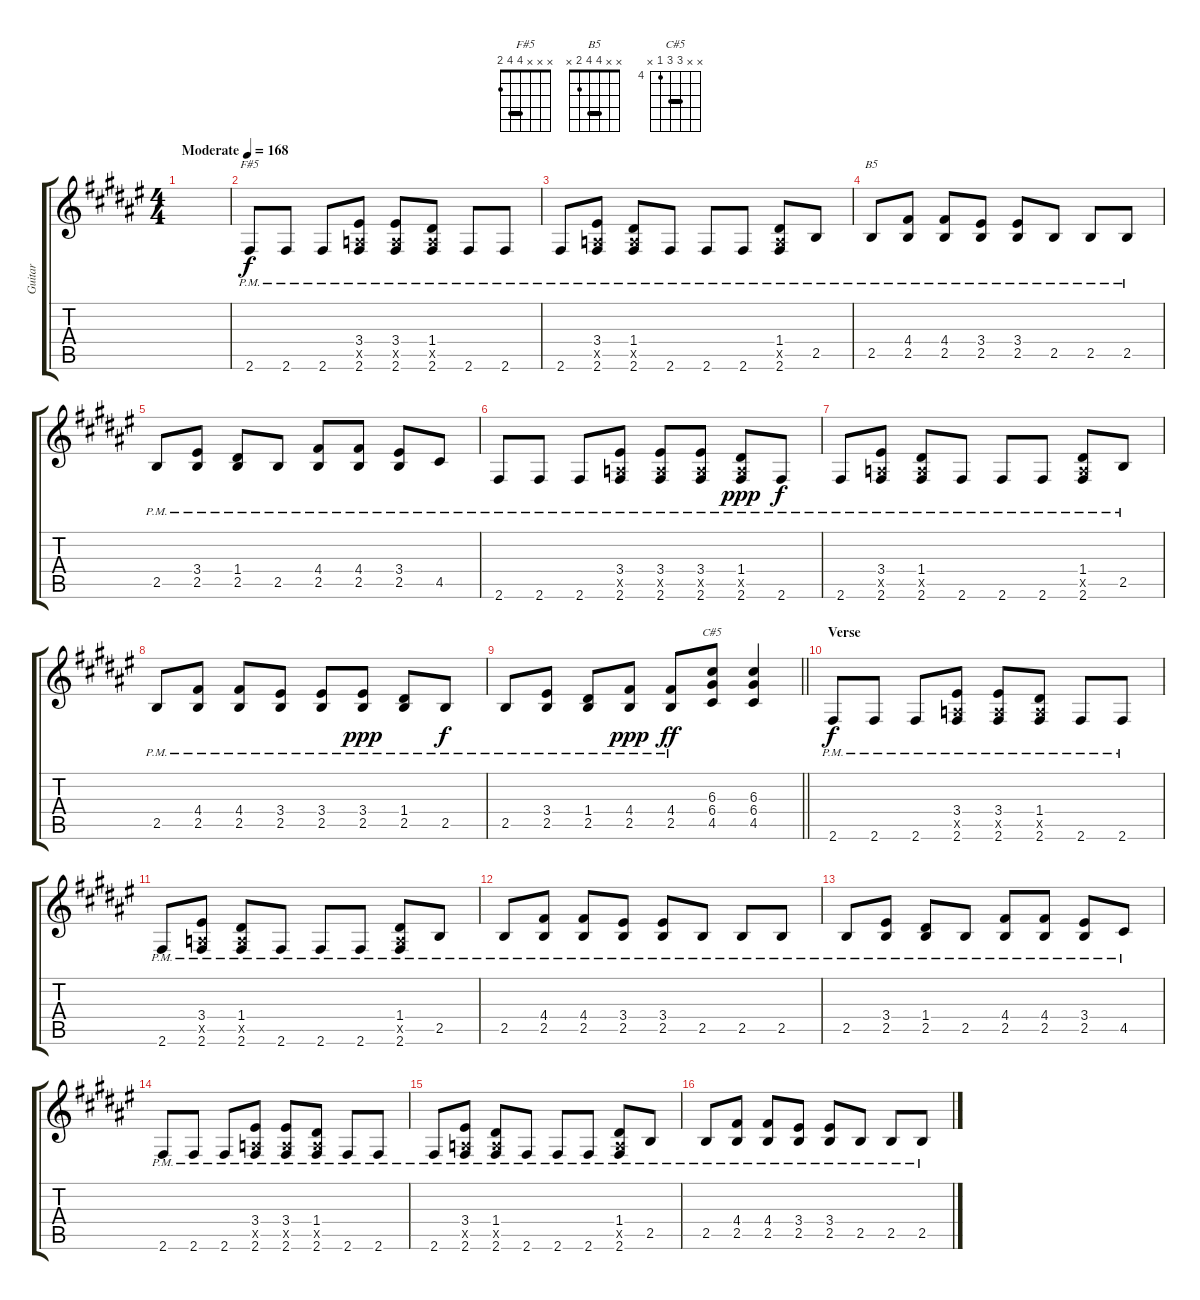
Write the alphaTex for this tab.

\track ("Guitar" "Guitar") {instrument overdrivenguitar}
\staff {score tabs}
\tuning (E4 B3 G3 D3 A2 E2) {hide}
\chord ("F#5" x x x 4 4 2) {barre 4}
\chord ("B5" x x 4 4 2 x) {barre 4}
\chord ("C#5" x x 6 6 4 x) {firstfret 4 barre 6}
\ts (4 4)
\tempo (168 "Moderate")
\clef g2
\ks f#
|
2.6{pm}.8{ch "F#5"} 2.6{pm}.8 2.6{pm}.8 (3.4{pm} 0.5{x} 2.6{pm}).8 (3.4{pm} 0.5{x} 2.6{pm}).8 (1.4{pm} 0.5{x} 2.6{pm}).8 2.6{pm}.8 2.6{pm}.8 |
2.6{pm}.8 (3.4{pm} 0.5{x} 2.6{pm}).8 (1.4{pm} 0.5{x} 2.6{pm}).8 2.6{pm}.8 2.6{pm}.8 2.6{pm}.8 (1.4{pm} 0.5{x} 2.6{pm}).8 2.5{pm}.8 |
2.5{pm}.8{ch "B5"} (4.4{pm} 2.5{pm}).8 (4.4{pm} 2.5{pm}).8 (3.4{pm} 2.5{pm}).8 (3.4{pm} 2.5{pm}).8 2.5{pm}.8 2.5{pm}.8 2.5{pm}.8 |
2.5{pm}.8 (3.4{pm} 2.5{pm}).8 (1.4{pm} 2.5{pm}).8 2.5{pm}.8 (4.4{pm} 2.5{pm}).8 (4.4{pm} 2.5{pm}).8 (3.4{pm} 2.5{pm}).8 4.5{pm}.8 |
2.6{pm}.8 2.6{pm}.8 2.6{pm}.8 (3.4{pm} 0.5{x} 2.6{pm}).8 (3.4{pm} 0.5{x} 2.6{pm}).8 (3.4{pm} 0.5{x} 2.6{pm}).8 (1.4{pm} 0.5{x} 2.6{pm}).8{dy ppp} 2.6{pm}.8{dy f} |
2.6{pm}.8 (3.4{pm} 0.5{x} 2.6{pm}).8 (1.4{pm} 0.5{x} 2.6{pm}).8 2.6{pm}.8 2.6{pm}.8 2.6{pm}.8 (1.4{pm} 0.5{x} 2.6{pm}).8 2.5{pm}.8 |
2.5{pm}.8 (4.4{pm} 2.5{pm}).8 (4.4{pm} 2.5{pm}).8 (3.4{pm} 2.5{pm}).8 (3.4{pm} 2.5{pm}).8 (3.4{pm} 2.5{pm}).8{dy ppp} (1.4{pm} 2.5{pm}).8 2.5{pm}.8{dy f} |
\barLineRight lightlight
2.5{pm}.8 (3.4{pm} 2.5{pm}).8 (1.4{pm} 2.5{pm}).8 (4.4{pm} 2.5{pm}).8{dy ppp} (4.4{pm} 2.5{pm}).8{dy ff} (6.3 6.4 4.5).8{ch "C#5"} (6.3 6.4 4.5).4 |
\section ("" "Verse")
2.6{pm}.8{dy f} 2.6{pm}.8 2.6{pm}.8 (3.4{pm} 0.5{x} 2.6{pm}).8 (3.4{pm} 0.5{x} 2.6{pm}).8 (1.4{pm} 0.5{x} 2.6{pm}).8 2.6{pm}.8 2.6{pm}.8 |
2.6{pm}.8 (3.4{pm} 0.5{x} 2.6{pm}).8 (1.4{pm} 0.5{x} 2.6{pm}).8 2.6{pm}.8 2.6{pm}.8 2.6{pm}.8 (1.4{pm} 0.5{x} 2.6{pm}).8 2.5{pm}.8 |
2.5{pm}.8 (4.4{pm} 2.5{pm}).8 (4.4{pm} 2.5{pm}).8 (3.4{pm} 2.5{pm}).8 (3.4{pm} 2.5{pm}).8 2.5{pm}.8 2.5{pm}.8 2.5{pm}.8 |
2.5{pm}.8 (3.4{pm} 2.5{pm}).8 (1.4{pm} 2.5{pm}).8 2.5{pm}.8 (4.4{pm} 2.5{pm}).8 (4.4{pm} 2.5{pm}).8 (3.4{pm} 2.5{pm}).8 4.5{pm}.8 |
2.6{pm}.8 2.6{pm}.8 2.6{pm}.8 (3.4{pm} 0.5{x} 2.6{pm}).8 (3.4{pm} 0.5{x} 2.6{pm}).8 (1.4{pm} 0.5{x} 2.6{pm}).8 2.6{pm}.8 2.6{pm}.8 |
2.6{pm}.8 (3.4{pm} 0.5{x} 2.6{pm}).8 (1.4{pm} 0.5{x} 2.6{pm}).8 2.6{pm}.8 2.6{pm}.8 2.6{pm}.8 (1.4{pm} 0.5{x} 2.6{pm}).8 2.5{pm}.8 |
2.5{pm}.8 (4.4{pm} 2.5{pm}).8 (4.4{pm} 2.5{pm}).8 (3.4{pm} 2.5{pm}).8 (3.4{pm} 2.5{pm}).8 2.5{pm}.8 2.5{pm}.8 2.5{pm}.8
